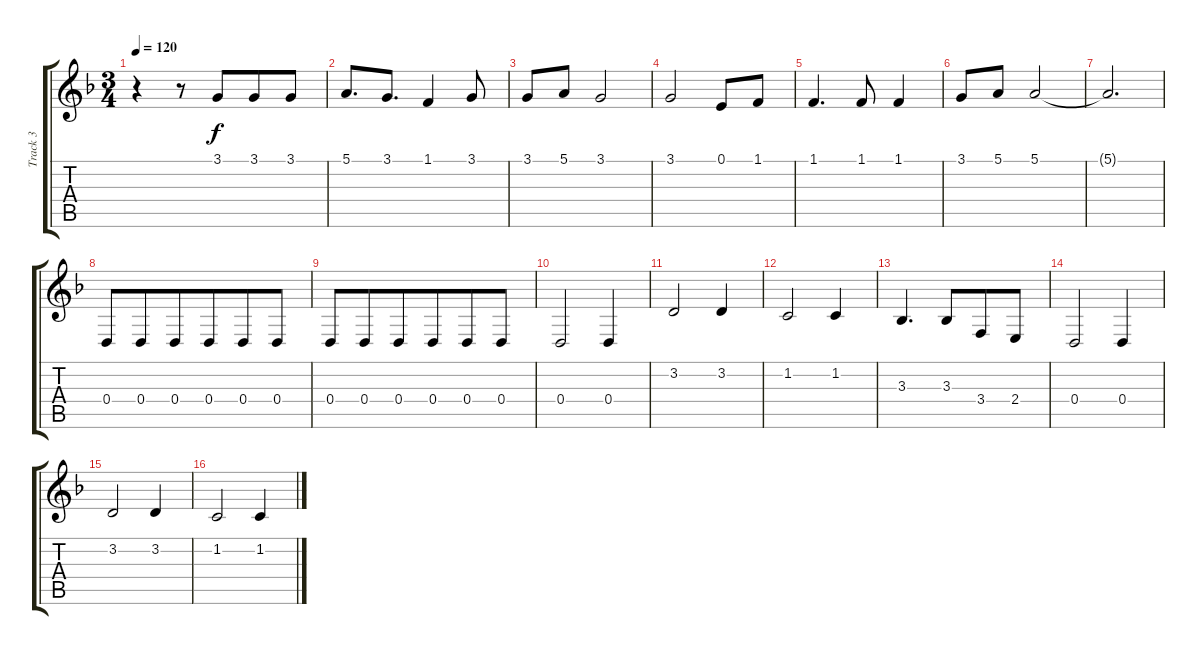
\track ("Track 3" "Track 3") {instrument cello}
\staff {score tabs}
\tuning (E4 B3 G3 D3 A2 E2) {hide}
\ts (3 4)
\tempo 120
\clef g2
\ks dminor
r.4{dy f} r.8 3.1.8{beam merge} 3.1.8 3.1.8 |
5.1.8{d} 3.1.8{d} 1.1.4 3.1.8 |
3.1.8 5.1.8 3.1.2 |
3.1.2 0.1.8 1.1.8 |
1.1.4{d} 1.1.8 1.1.4 |
3.1.8 5.1.8 5.1.2 |
5.1{t}.2{d} |
0.4.8 0.4.8{beam merge} 0.4.8 0.4.8{beam merge} 0.4.8 0.4.8 |
0.4.8 0.4.8{beam merge} 0.4.8 0.4.8{beam merge} 0.4.8 0.4.8 |
0.4.2 0.4.4 |
3.2.2 3.2.4 |
1.2.2 1.2.4 |
3.3.4{d} 3.3.8{beam merge} 3.4.8 2.4.8 |
0.4.2 0.4.4 |
3.2.2 3.2.4 |
1.2.2 1.2.4
